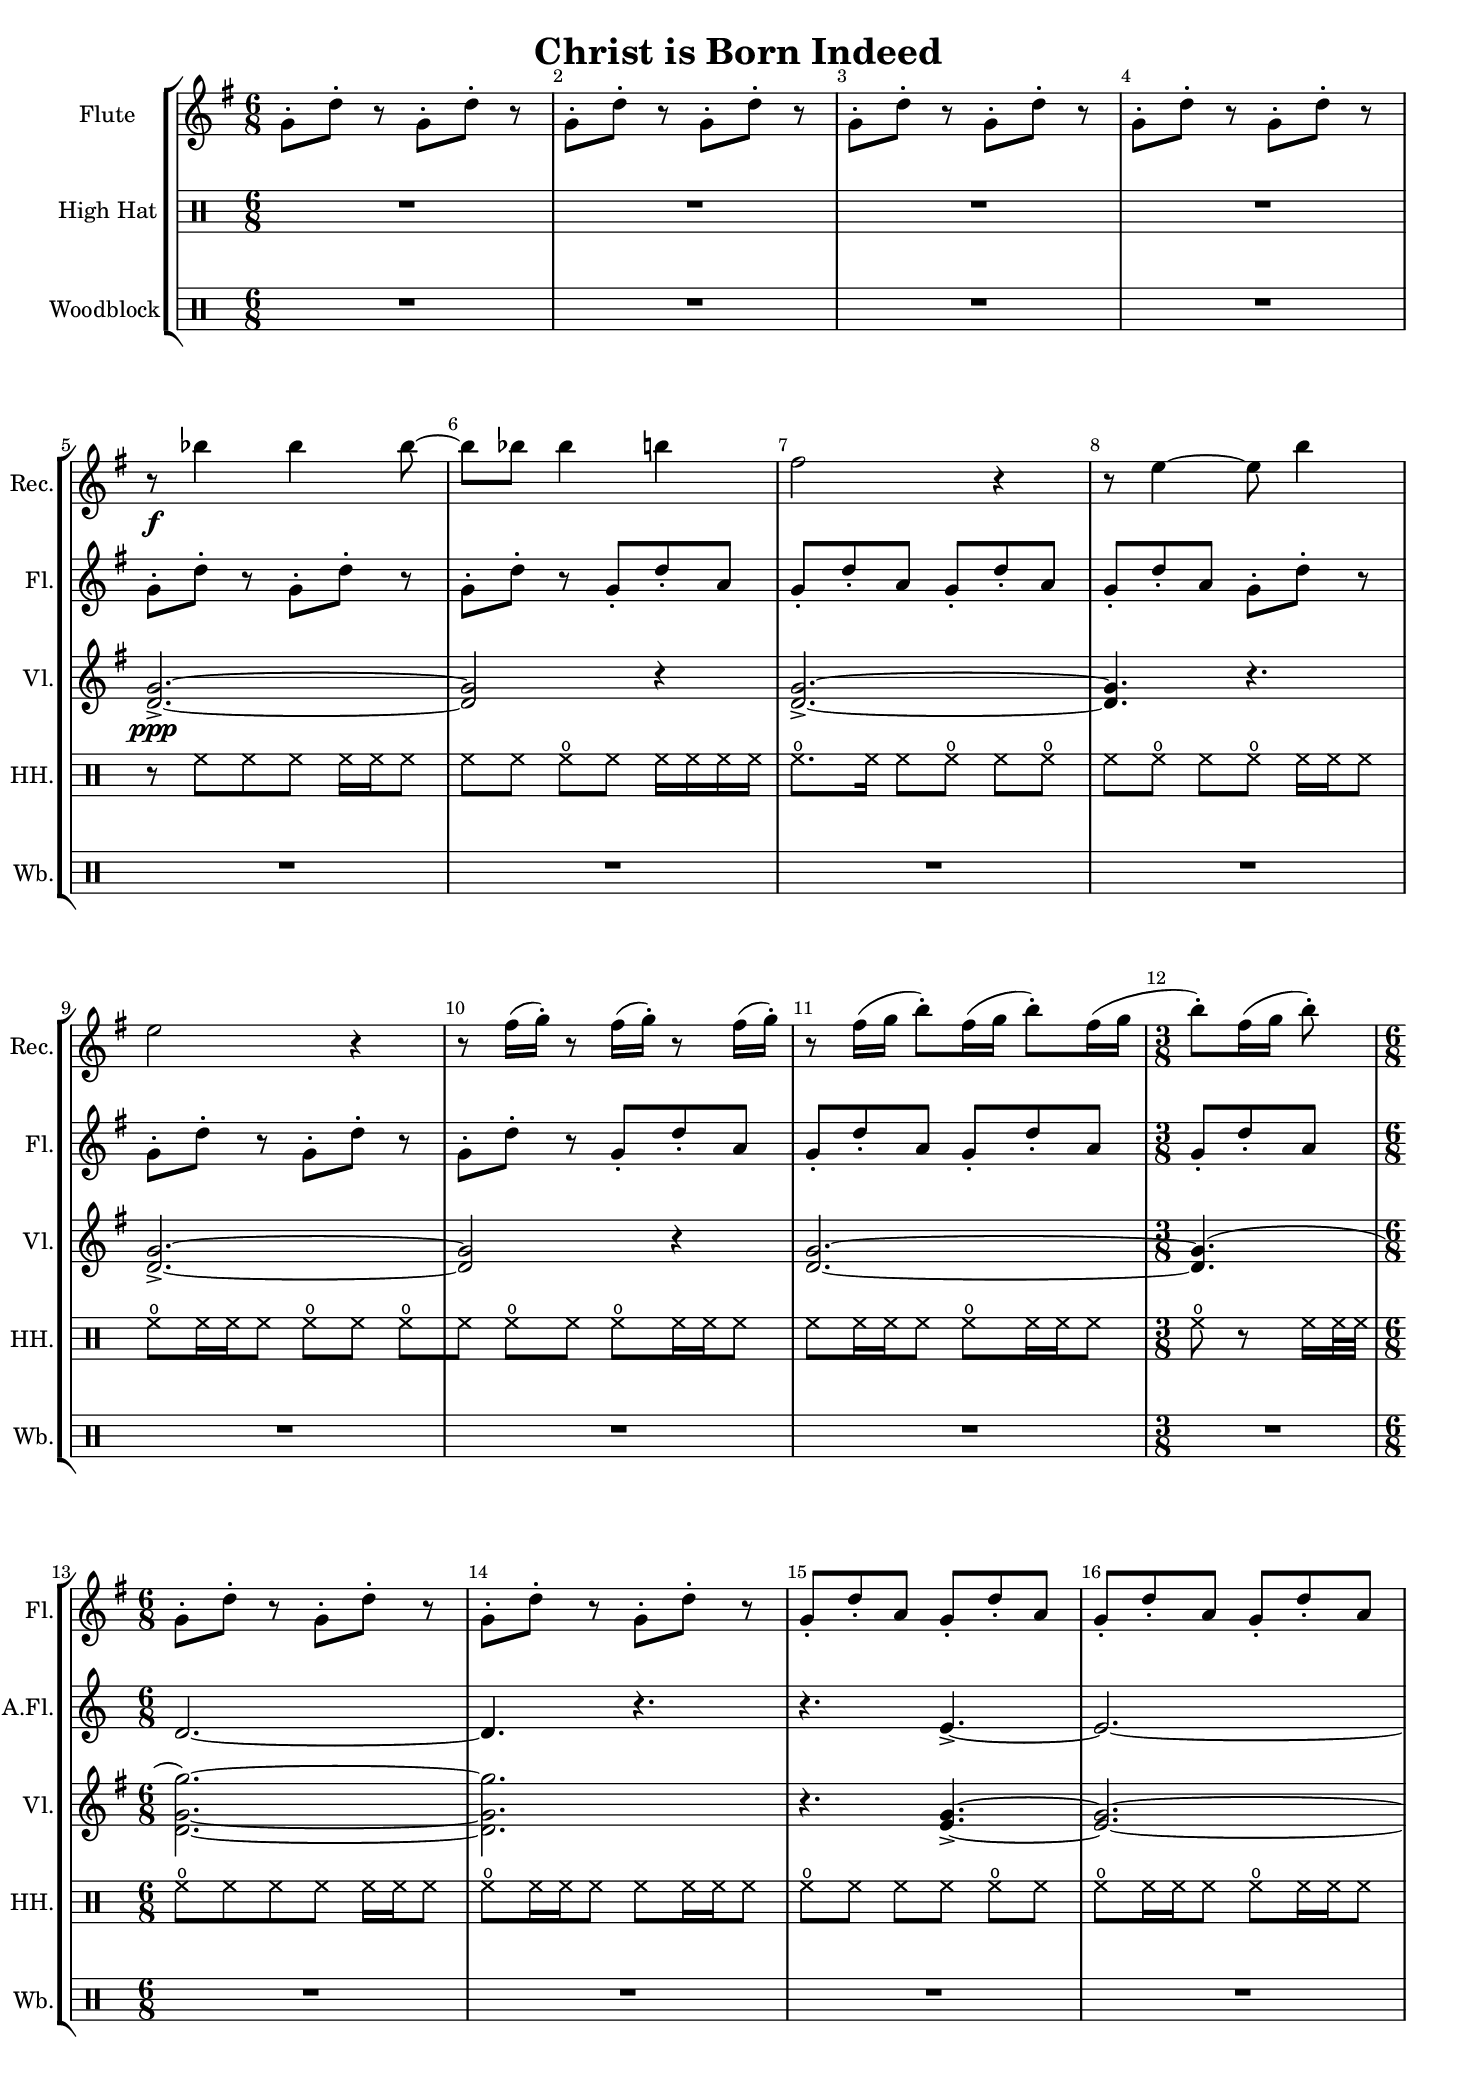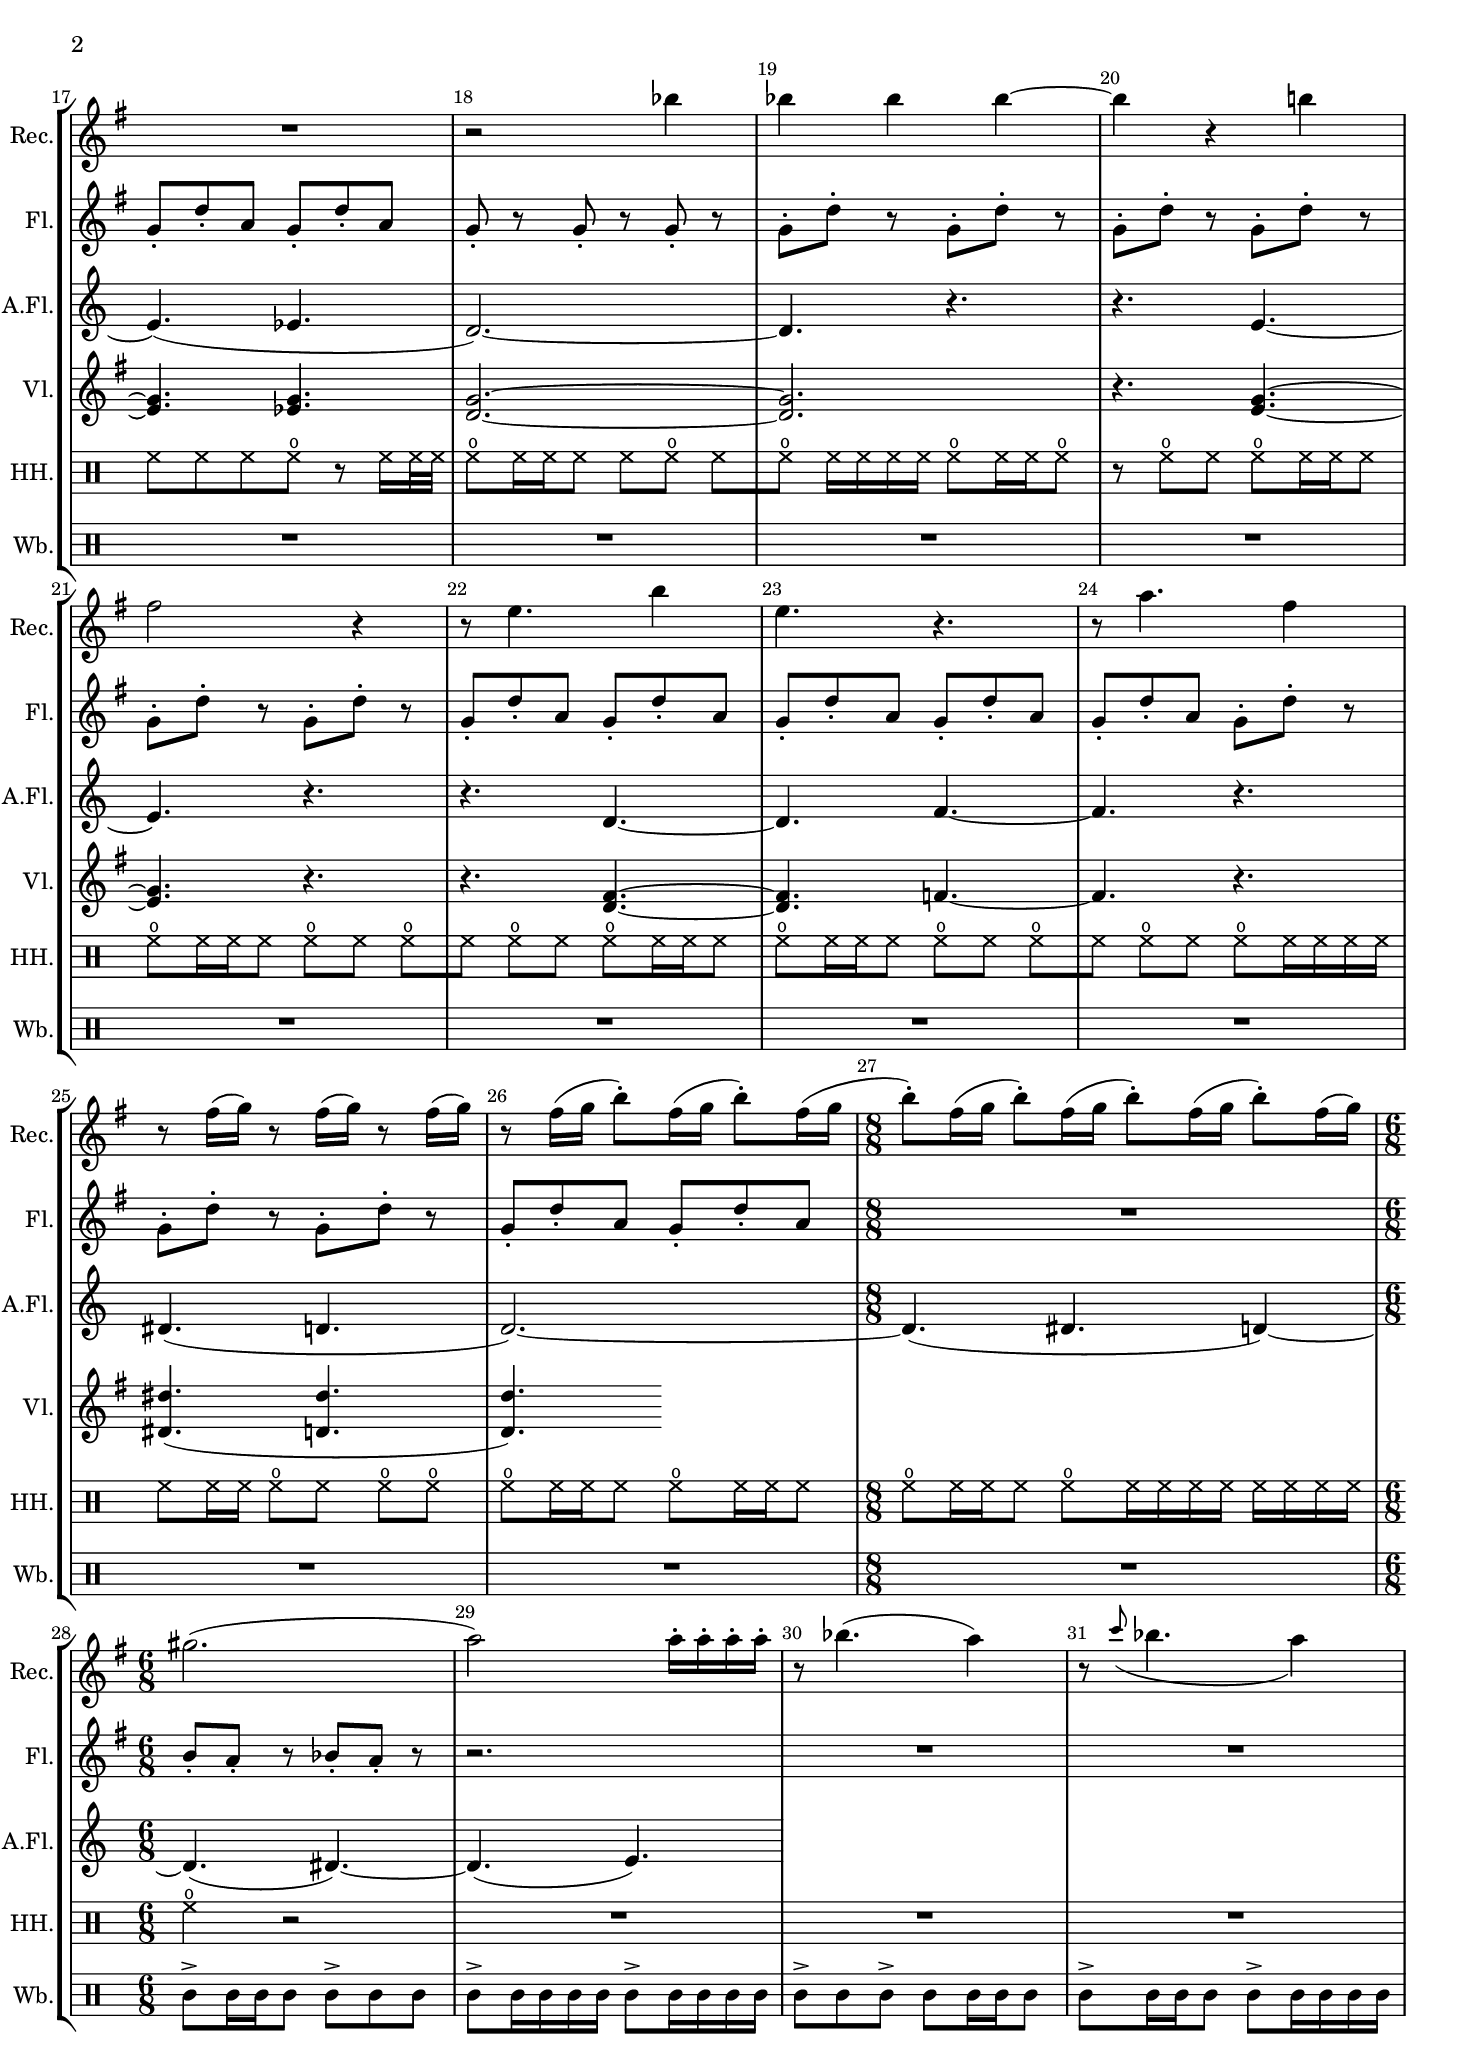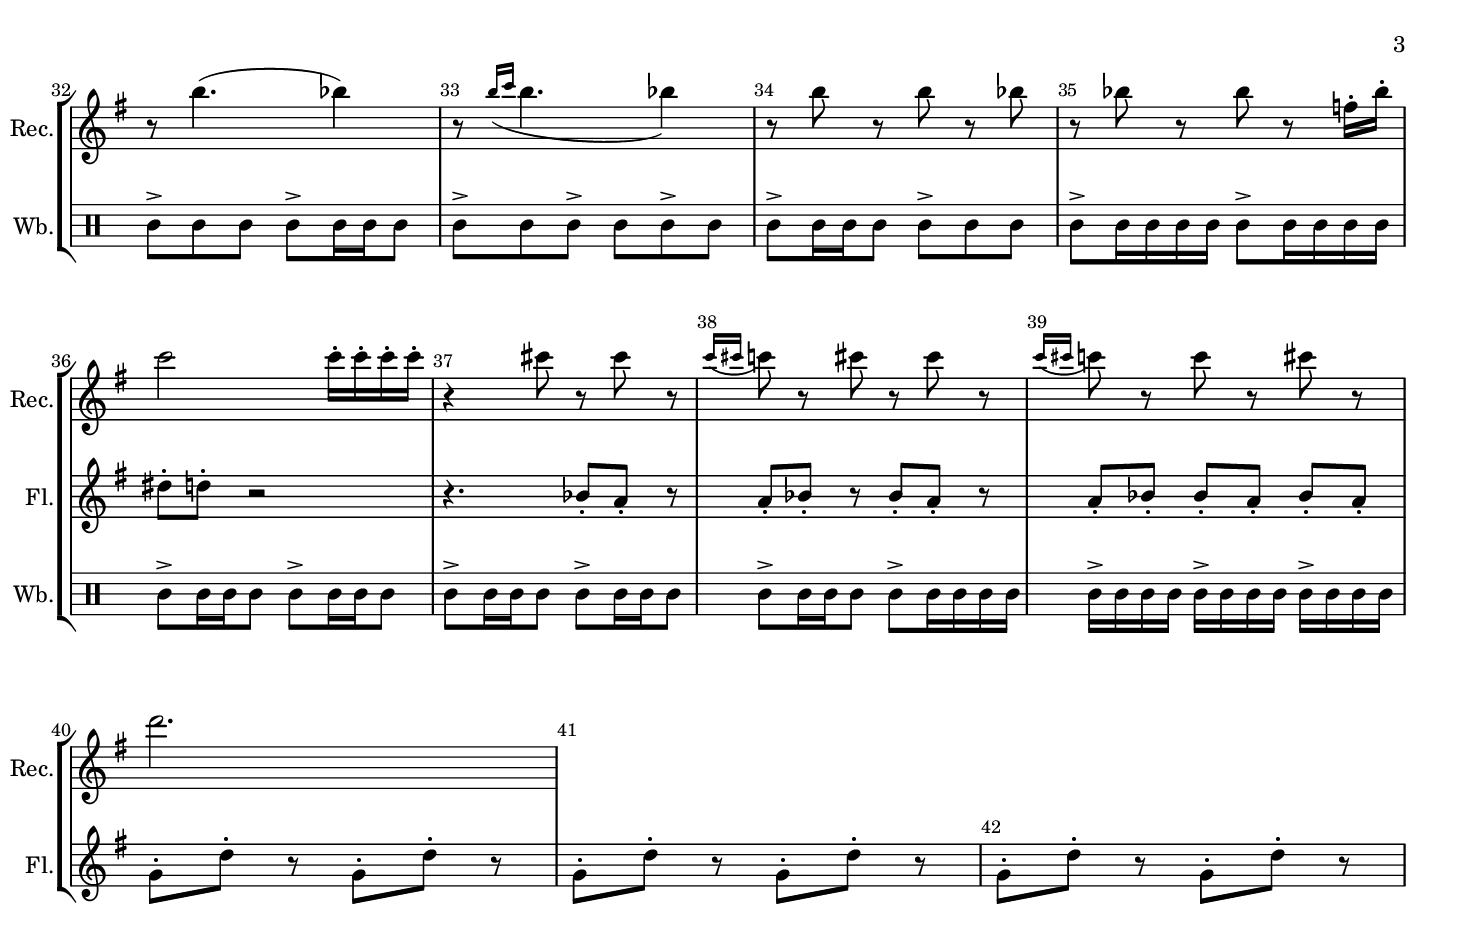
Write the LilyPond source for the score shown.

\version "2.20.0"  % necessary for upgrading to future LilyPond versions.

#(set-default-paper-size "b4")

\header{
  title = "Christ is Born Indeed"
}

\score {
  \layout {
    \context {
      \RemoveEmptyStaffContext
      \override VerticalAxisGroup.remove-first = ##t
    }
  }

  \midi {
    \tempo 4 = 128
  }

  \new StaffGroup <<
    \new Staff \with {
      instrumentName = "Recorder"
      shortInstrumentName = "Rec."
      midiInstrument = #"recorder"
    } \relative c''' {
      \override Score.BarNumber.break-visibility = ##(#f #t #t)
      \key g \major
      \clef treble
      \time 6/8
      \repeat unfold 4 { R2. }
      \break
      % 5
      r8\f bes4 bes bes8~
      bes8 bes8 bes4 b4
      fis2 r4
      r8 e4~ e8 b'4
      \break
      
      % 9
      e,2 r4
      \repeat unfold 3 { r8 fis16( g-.) }
      r8 fis16([ g] b8-.[) fis16( g] b8-.[) fis16( g]
      \time 3/8
      b8-.)[ fis16( g] b8-.)
      \break
      
      % 13
      \time 6/8
      \repeat unfold 5 { R2. }
      % 18
      r2 bes4
      % 19
      bes4 bes bes~
      % 20
      bes4 r b
      % 21
      fis2 r4
      % 22
      r8 e4. b'4
      % 23
      e,4. r4.
      % 24
      r8 a4. fis4
      \break

      % 25
      \repeat unfold 3 { r8 fis16([ g]) }
      % 26
      r8 fis16([ g] b8-.[) fis16( g] b8-.[) fis16( g]
      % 27
      \time 8/8
      b8-.[) fis16( g] b8-.[) fis16( g] b8-.[) fis16( g] b8-.[) fis16( g])
      \break

      % 28
      \time 6/8
      gis2.(
      % 29
      a2) a16-. a-. a-. a-.
      % 30
      r8 bes4.( a4)
      % 31
      r8 \grace c8( bes4. a4)
      \break
      
      % 32
      r8 b4.( bes4)
      % 33
      r8 \grace { b16( c } b4. bes4)
      % 34
      r8 b r b8 r bes
      % 35
      r bes r bes r f16-. bes-.
      \break

      % 36
      c2 c16-. c-. c-. c-.
      % 37
      r4 cis8 r cis r
      % 38
      \grace { c16( cis } c8) r cis8 r cis r
      % 39
      \grace { c16( cis } c8) r c r cis r
      \break
      
      % 40
      d2.
    } 
    % End Recorder

    \new Staff \with {
      instrumentName = "Flute"
      shortInstrumentName = "Fl."
      midiInstrument = #"flute"
    } \relative c'' {
      \key g \major
      \clef treble
      \time 6/8
      \repeat unfold 11 { g8-.[ d'-.] r }
      \repeat unfold 4 { g,-. d'-. a }
      % 9
      \repeat unfold 4 { g-.[ d'-.] r }
      \repeat unfold 4 { g,-. d'-. a }
      % 13
      \repeat unfold 4 { g-.[ d'-.] r }
      \repeat unfold 6 { g,-. d'-. a }
      g8-. r g-. r g-. r
      \repeat unfold 6 { g-.[ d'-.] r }
      \repeat unfold 5 { g,-. d'-. a }
      \repeat unfold 3 { g-.[ d'-.] r }
      % 26
      \repeat unfold 2 { g,-.[ d'-. a] }
      % 27
      R1 * 8/8
      \break

      % 28
      b8-. a-. r bes-. a-. r
      % 29
      r2.
      % 30
      R1 * 6/8 * 6
      \break
      
      % 36
      dis8-.[ d-.] r2
      % 37
      r4. bes8-.[ a-.] r
      % 38
      a8-.[ bes-.] r bes-.[ a-.] r
      % 39
      a8-.[ bes-.] bes8-.[ a-.] bes8-.[ a-.]
      \repeat unfold 6 { g8-.[ d'-.] r }
    }
    % End Flute

    \new Staff \with {
      instrumentName = "Alto Flute"
      shortInstrumentName = "A.Fl."
      midiInstrument = #"flute"
    } \relative c' {
      R1 * 6/8 * 11
      % 12
      R1 * 3/8
      
      % 13
      \time 6/8
      d2.~
      d4. r
      % 15
      r4. e4.->~
      e2.~

      % 17
      e4.( ees
      d2.)~
      % 19
      d4. r
      r e4.~
      e4. r
      r d4.~
      d4. f~
      f4. r

      % 25
      dis4.( d
      d2.)~

      % 27
      \time 8/8
      d4.( dis4. d4)~

      % 28
      d4.( dis)~
      dis4.( e)
    }

    \new Staff \with {
      instrumentName = "Violin"
      shortInstrumentName = "Vl."
      midiInstrument = #"violin"
    } \relative c'' {
      \key g \major
      \repeat unfold 4 { R2. }
      % 5
      <g d>2.->\ppp~
      <g d>2 r4
      <g d>2.->~
      <g d>4. r4.
      % 9
      <g d>2.->~
      <g d>2 r4
      <g d>2.~
      <g d>4.(
      % 13
      <g d g'>2.)~
      <g d g'>2.
      % 15
      r4.
      <g e>->~
      <g e>2.~
      \break

      % 17
      <g e>4. <g ees>4.
      % 18
      <g d>2.~
      % 19
      <g d>2.

      % 20
      r4. <g e>~
      % 21
      <g e>4. r4.
      % 22
      r4. <fis d>4.~
      % 23
      <fis d> <f>~
      % 24
      <f> r
      % 25
      <dis' dis,>( <dis d,>
      % 26
      <d d,>)
    }
    % End Violin

    \new DrumStaff \with {
      instrumentName = "High Hat"
      shortInstrumentName = "HH."
    } \drummode {
      \repeat unfold 4 { R2. }
      % 5
      r8 hihat8[ hh hh] hh16 hh hh8
      % 6
      hh8[ hh8] openhihat[ hh] hh16[ hh hh hh]
      % 7
      openhihat8.[ hh16] hh8[ openhihat]
      \repeat unfold 3 { hh[ openhihat] }
      hh16 hh hh8
      % 9
      openhihat8[ hh16 hh hh8] openhihat[ hh] openhihat[
      % 10
      hh8] openhihat[ hh8] openhihat[ hh16 hh hh8]
      % 11
      hh[ hh16 hh hh8] openhihat[ hh16 hh16 hh8]
      % 12
      openhihat r8 hh16 hh32 hh
      % 13
      openhihat8[ hh8 hh hh ] hh16 hh hh8
      % 14
      openhihat8[ hh16 hh hh8] hh[ hh16 hh hh8]
      % 15
      openhihat[ hh] hh[ hh] openhihat[ hh]
      % 16
      openhihat[ hh16 hh hh8] openhihat8[ hh16 hh hh8]
      % 17
      hh[ hh hh openhihat] r8 hh16 hh32 hh
      % 18
      openhihat8[ hh16 hh hh8] hh[ openhihat] hh[ openhihat]
      % 19
      hh16[ hh hh hh] openhihat8[ hh16 hh openhihat8]
      % 20
      r8 openhihat[ hh] openhihat[ hh16 hh hh8]
      % 21
      openhihat8[ hh16 hh hh8] openhihat[ hh] openhihat[
      % 22
      hh] openhihat[ hh] openhihat[ hh16 hh hh8]
      % 23
      openhihat8[ hh16 hh hh8] openhihat[ hh] openhihat[
      % 24
      hh] openhihat[ hh] openhihat[ hh16 hh16 hh16 hh16]
      % 25
      hh8[ hh16 hh] openhihat8[ hh] openhihat openhihat
      % 26
      openhihat[ hh16 hh hh8] openhihat[ hh16 hh hh8]
      % 27
      openhihat[ hh16 hh hh8] openhihat[ hh16 hh hh hh] hh[ hh hh hh]
      \break

      % 28
      openhihat4 r2
      % 29
      R1 * 6/8 * 3
    }
    % End Hi Hat
    
    \new DrumStaff \with {
      instrumentName = "Woodblock"
      shortInstrumentName = "Wb."
    } \drummode {
      R1 * 6/8 * 11
      % 12
      R1 * 3/8
      % 13
      R1 * 6/8 * 14
      % 27
      R1 * 8/8
      % 28
      wbl8->[ wbl16 wbl wbl8] wbl-> wbl wbl
      % 29
      wbl->[ wbl16 wbl wbl wbl] wbl8-> wbl16 wbl wbl wbl
      % 30
      wbl8->[ wbl wbl->] wbl[ wbl16 wbl16 wbl8]
      % 31
      wbl->[ wbl16 wbl wbl8] wbl->[ wbl16 wbl wbl wbl]
      \break

      % 32
      wbl8->[ wbl wbl] wbl->[ wbl16 wbl wbl8]
      % 33
      wbl8->[ wbl wbl->] wbl[ wbl-> wbl]
      % 34
      wbl8->[ wbl16 wbl wbl8] wbl->[ wbl wbl]
      % 35
      wbl8->[ wbl16 wbl wbl wbl] wbl8->[ wbl16 wbl wbl wbl]
      \break

      % 36
      \repeat unfold 5 { wbl8->[ wbl16 wbl wbl8] }
      wbl8->[ wbl16 wbl wbl wbl]
      % 39
      wbl16[-> wbl wbl wbl] wbl->[ wbl wbl wbl] wbl[-> wbl wbl wbl]
    }
    % End Toms
  >>
}